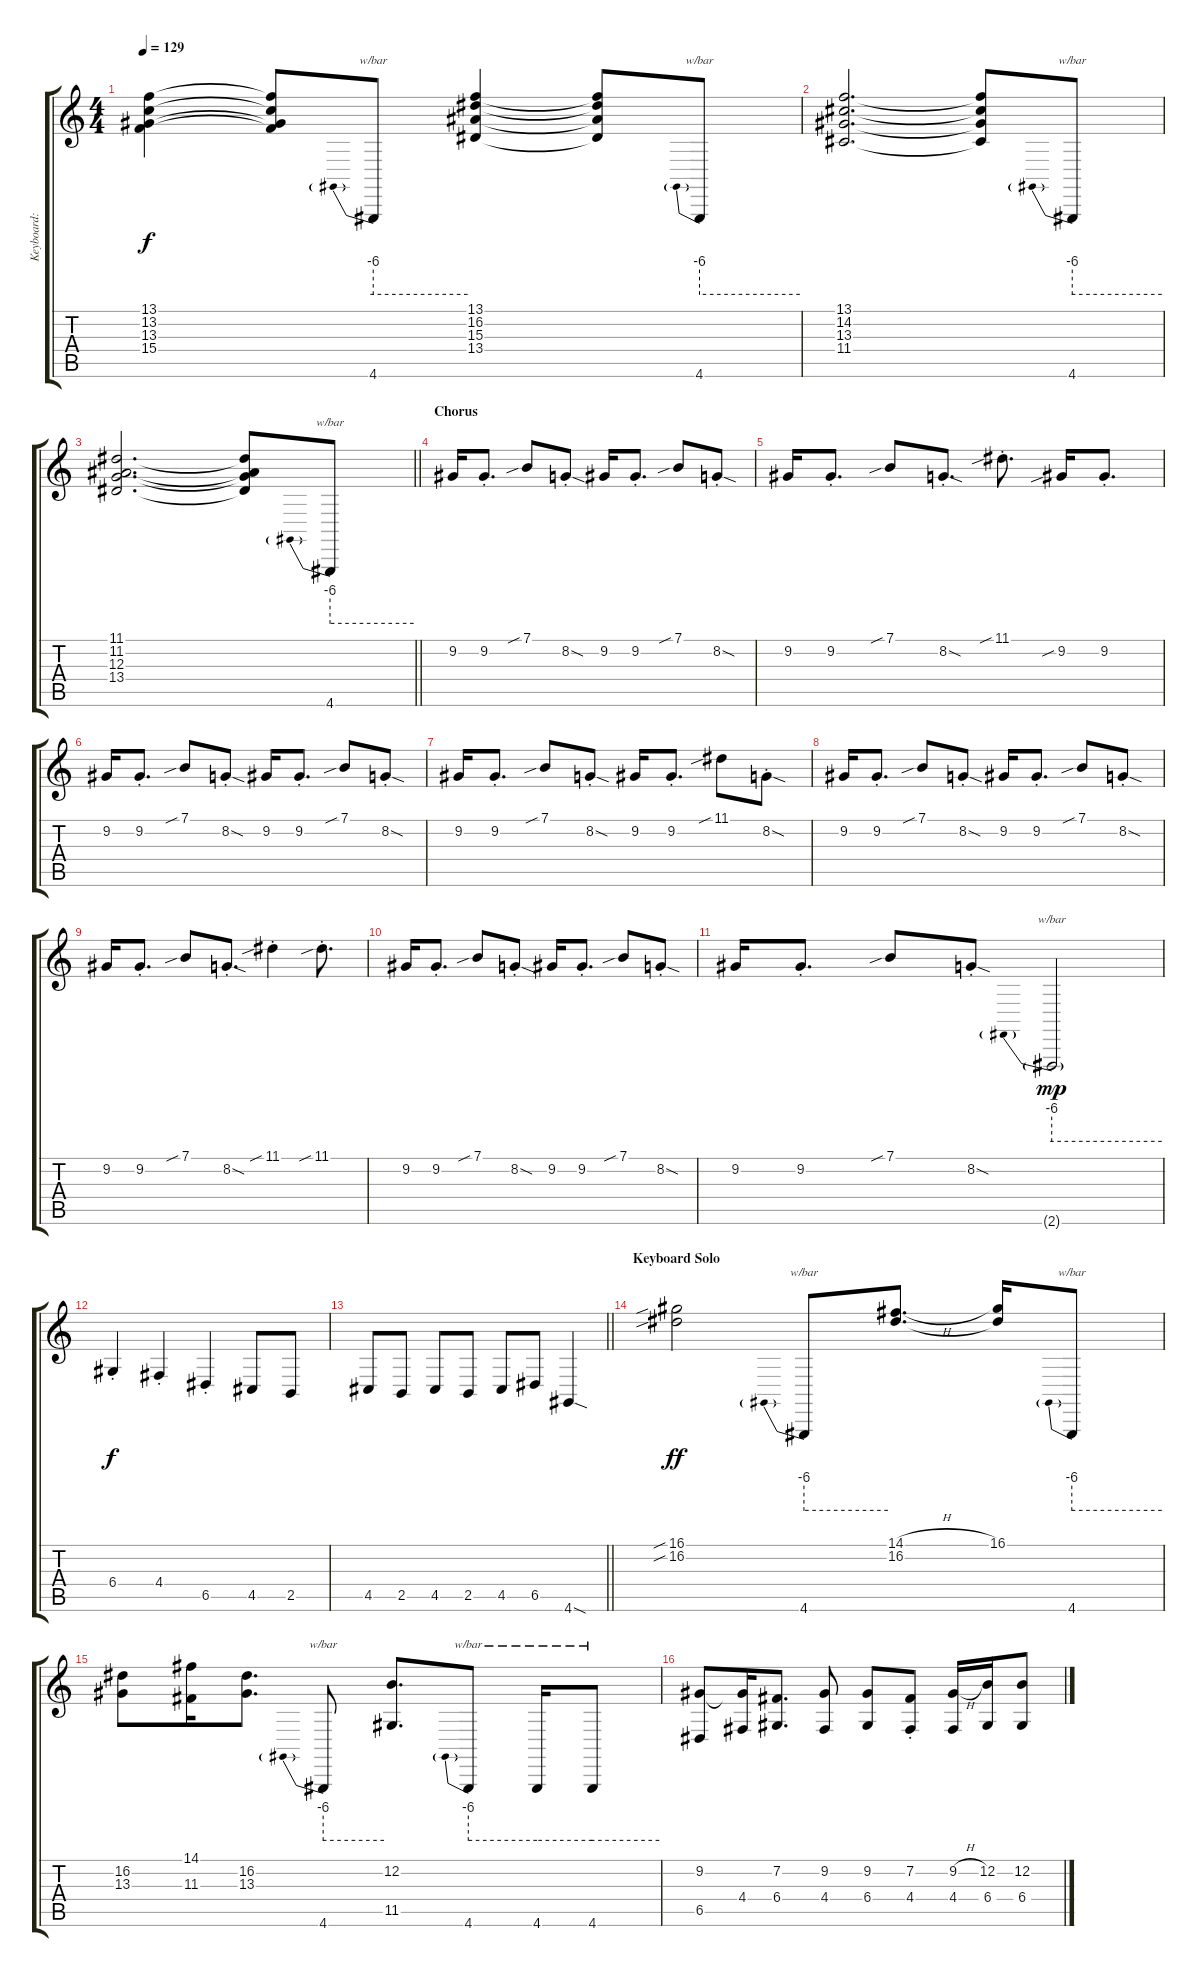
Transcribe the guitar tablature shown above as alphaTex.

\track ("Keyboard: Tsumugi Kotobuki" "Keyboard: ") {instrument lead2sawtooth}
\staff {score tabs}
\tuning (E4 B3 G3 D3 A2 E2) {hide}
\ts (4 4)
\tempo 129
\clef g2
\ks c
(13.1 13.2 13.3 15.4).4{dy f} (13.1{t} 13.2{t} 13.3{t} 15.4{t}).8 4.6.8{tbe (predive default 0 -24 60 -24)} (13.1 16.2 15.3 13.4).4 (13.1{t} 16.2{t} 15.3{t} 13.4{t}).8 4.6.8{tbe (predive default 0 -24 60 -24)} |
(13.1 14.2 13.3 11.4).2{d} (13.1{t} 14.2{t} 13.3{t} 11.4{t}).8 4.6.8{tbe (predive default 0 -24 60 -24)} |
\barLineRight lightlight
(11.1 11.2 12.3 13.4).2{d} (11.1{t} 11.2{t} 12.3{t} 13.4{t}).8 4.6.8{tbe (predive default 0 -24 60 -24)} |
\section ("" "Chorus")
9.2.16{balance 0} 9.2{st}.8{d} 7.1{sib}.8 8.2{sod st}.8 9.2.16 9.2{st}.8{d} 7.1{sib}.8 8.2{sod st}.8 |
9.2.16 9.2{st}.8{d} 7.1{sib}.8 8.2{sod st}.8{d} 11.1{sib st}.8{d} 9.2{sib}.16 9.2{st}.8{d} |
9.2.16 9.2{st}.8{d} 7.1{sib}.8 8.2{sod st}.8 9.2.16 9.2{st}.8{d} 7.1{sib}.8 8.2{sod st}.8 |
9.2.16 9.2{st}.8{d} 7.1{sib}.8 8.2{sod st}.8 9.2.16 9.2{st}.8{d} 11.1{sib}.8 8.2{sod st}.8 |
9.2.16 9.2{st}.8{d} 7.1{sib}.8 8.2{sod st}.8 9.2.16 9.2{st}.8{d} 7.1{sib}.8 8.2{sod st}.8 |
9.2.16 9.2{st}.8{d} 7.1{sib}.8 8.2{sod st}.8{d} 11.1{sib st}.4 11.1{sib st}.8{d} |
9.2.16 9.2{st}.8{d} 7.1{sib}.8 8.2{sod st}.8 9.2.16 9.2{st}.8{d} 7.1{sib}.8 8.2{sod st}.8 |
9.2.16 9.2{st}.8{d} 7.1{sib}.8 8.2{sod st}.8 2.6{g}.2{tbe (predive default 0 -24 60 -24) dy mp} |
6.4{st}.4{dy f balance 8} 4.4{st}.4 6.5{st}.4 4.5.8 2.5.8 |
\barLineRight lightlight
4.5.8 2.5.8 4.5.8 2.5.8 4.5.8 6.5.8 4.6{sod}.4 |
\section ("" "Keyboard Solo")
(16.1{sib} 16.2{sib}).2{dy ff} 4.6.8{tbe (predive default 0 -24 60 -24)} (14.1{h} 16.2).8{d} (16.1 16.2{t}).16 4.6.8{tbe (predive default 0 -24 60 -24)} |
(16.2 13.3).8 (14.1 11.3).16 (16.2 13.3).8{d} 4.6.8{tbe (predive default 0 -24 60 -24)} (12.2 11.5).8{d} 4.6.8{tbe (predive default 0 -24 60 -24)} 4.6.16{tbe (hold default 0 -24 60 -24)} 4.6.8{tbe (hold default 0 -24 60 -24)} |
(9.2 6.5).8 (9.2{t} 4.4).16 (7.2 6.4).8{d} (9.2 4.4).8 (9.2 6.4).8 (7.2{st} 4.4{st}).8 (9.2{h} 4.4).16 (12.2 6.4).16 (12.2 6.4).8
